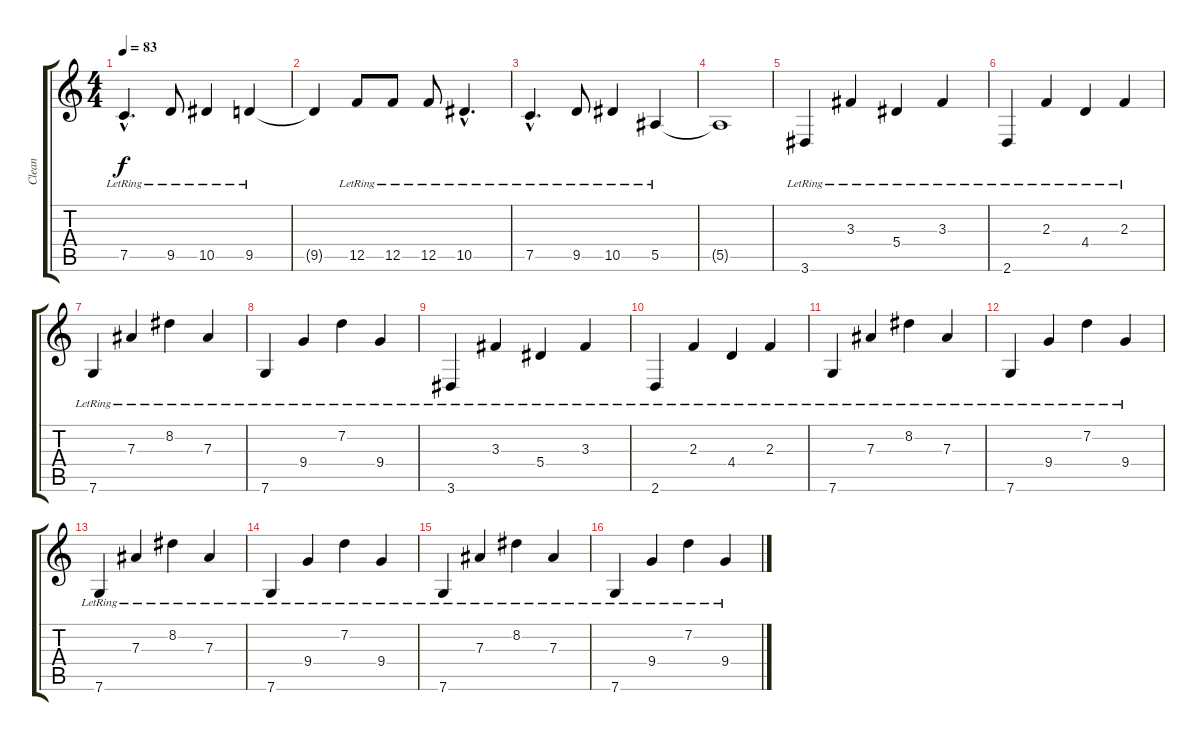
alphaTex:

\track ("Clean" "Clean") {instrument acousticguitarnylon}
\staff {score tabs}
\tuning (C4 G3 Eb3 Bb2 F2 C2) {hide}
\ts (4 4)
\tempo 83
\clef g2
\ks c
7.5{hac lr}.4{d dy f} 9.5{lr}.8 10.5{lr}.4 9.5{lr}.4 |
9.5{t}.4 12.5{lr}.8 12.5{lr}.8 12.5{lr}.8 10.5{hac lr}.4{d} |
7.5{hac lr}.4{d} 9.5{lr}.8 10.5{lr}.4 5.5{lr}.4 |
5.5{t}.1 |
3.6{lr}.4 3.3{lr}.4 5.4{lr}.4 3.3{lr}.4 |
2.6{lr}.4 2.3{lr}.4 4.4{lr}.4 2.3{lr}.4 |
7.6{lr}.4 7.3{lr}.4 8.2{lr}.4 7.3{lr}.4 |
7.6{lr}.4 9.4{lr}.4 7.2{lr}.4 9.4{lr}.4 |
3.6{lr}.4 3.3{lr}.4 5.4{lr}.4 3.3{lr}.4 |
2.6{lr}.4 2.3{lr}.4 4.4{lr}.4 2.3{lr}.4 |
7.6{lr}.4 7.3{lr}.4 8.2{lr}.4 7.3{lr}.4 |
7.6{lr}.4 9.4{lr}.4 7.2{lr}.4 9.4{lr}.4 |
7.6{lr}.4 7.3{lr}.4 8.2{lr}.4 7.3{lr}.4 |
7.6{lr}.4 9.4{lr}.4 7.2{lr}.4 9.4{lr}.4 |
7.6{lr}.4 7.3{lr}.4 8.2{lr}.4 7.3{lr}.4 |
7.6{lr}.4 9.4{lr}.4 7.2{lr}.4 9.4{lr}.4
